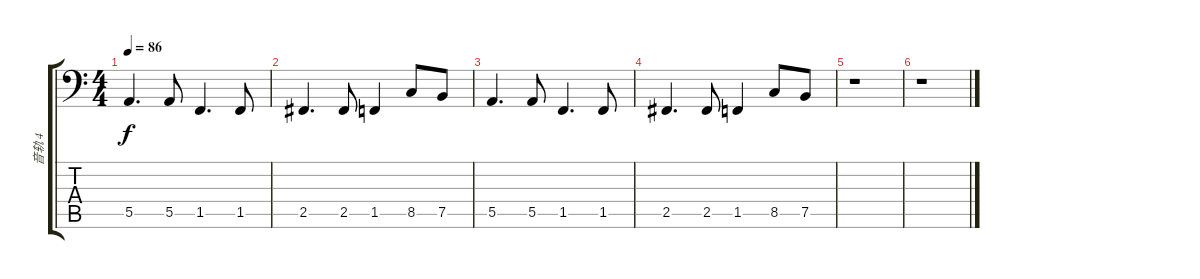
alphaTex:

\track ("音轨 4" "音轨 4") {instrument electricbassfinger}
\staff {score tabs}
\tuning (C3 G2 D2 A1 E1 B0) {hide}
\ts (4 4)
\tempo 86
\clef f4
\ks c
5.5.4{d dy f} 5.5.8 1.5.4{d} 1.5.8 |
2.5.4{d} 2.5.8 1.5.4 8.5.8 7.5.8 |
5.5.4{d} 5.5.8 1.5.4{d} 1.5.8 |
2.5.4{d} 2.5.8 1.5.4 8.5.8 7.5.8 |
r.1 |
r.1
